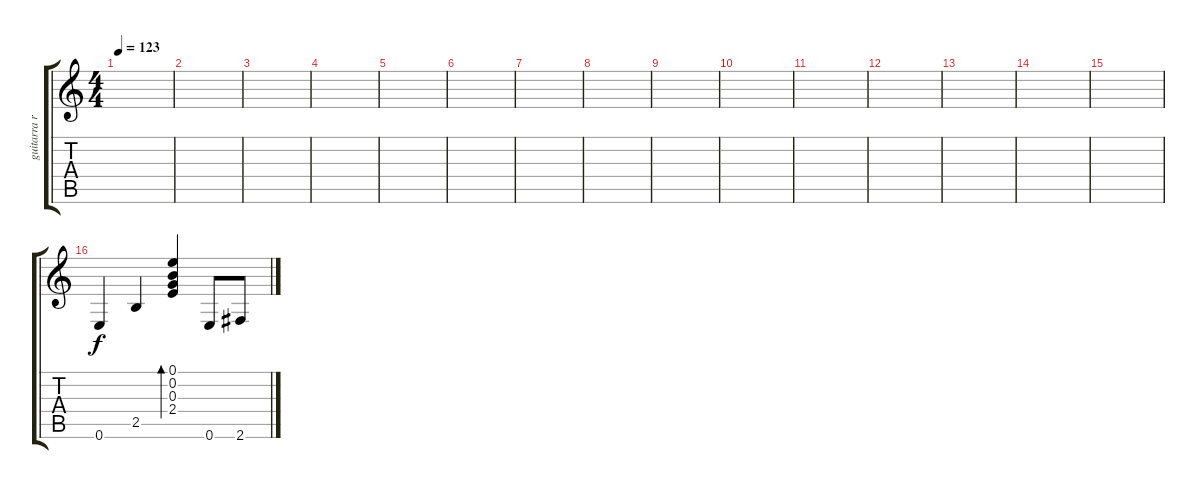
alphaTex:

\track ("guitarra ritmica" "guitarra r") {instrument electricguitarclean}
\staff {score tabs}
\tuning (E4 B3 G3 D3 A2 E2) {hide}
\ts (4 4)
\tempo 123
\clef g2
\ks c
|
|
|
|
|
|
|
|
|
|
|
|
|
|
|
0.6.4 2.5.4 (0.1 0.2 0.3 2.4).4{bd 480} 0.6.8 2.6.8
